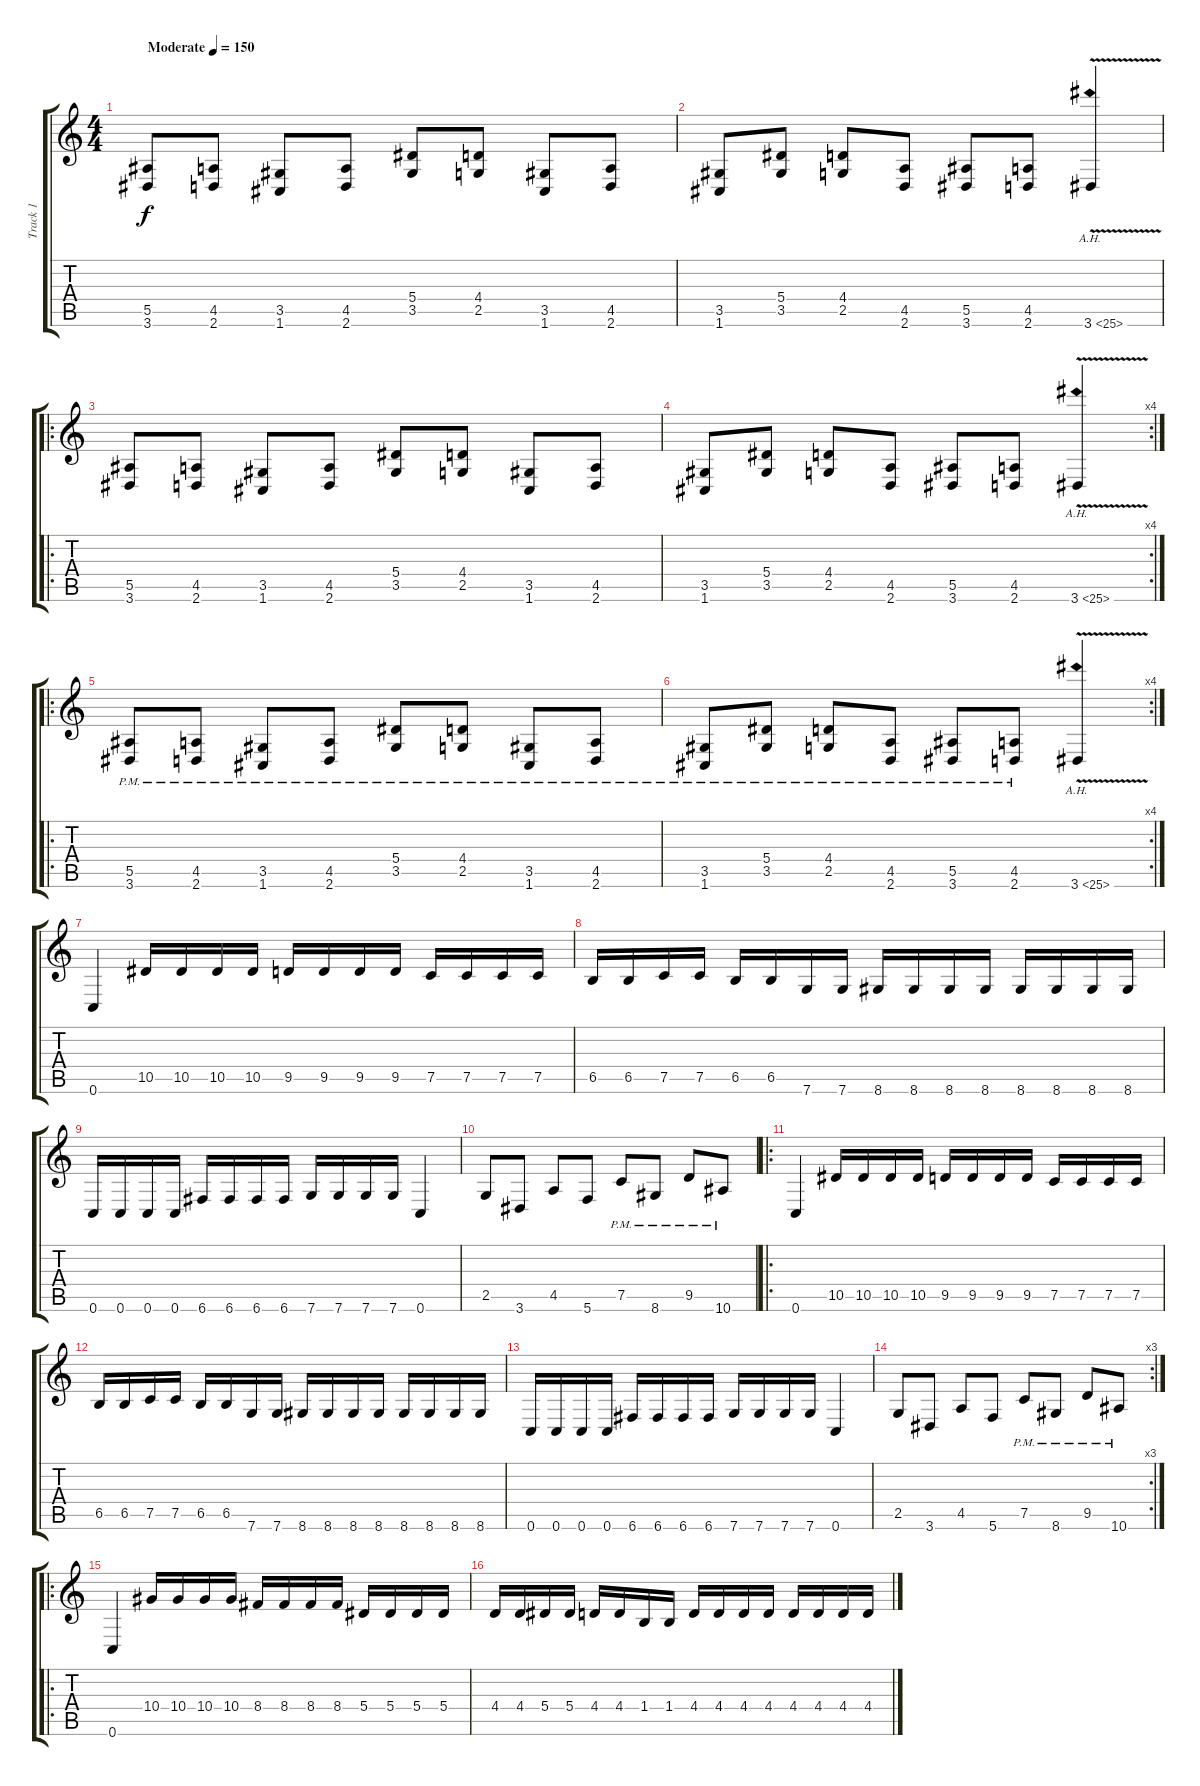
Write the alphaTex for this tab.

\track ("Track 1" "Track 1") {instrument distortionguitar}
\staff {score tabs}
\tuning (C4 G3 Eb3 Bb2 F2 C2) {hide}
\ts (4 4)
\tempo (150 "Moderate")
\clef g2
\ks c
(5.5 3.6).8{dy f instrument distortionguitar} (4.5 2.6).8 (3.5 1.6).8 (4.5 2.6).8 (5.4 3.5).8 (4.4 2.5).8 (3.5 1.6).8 (4.5 2.6).8 |
(3.5 1.6).8 (5.4 3.5).8 (4.4 2.5).8 (4.5 2.6).8 (5.5 3.6).8 (4.5 2.6).8 3.6{ah 22 v}.4 |
\ro
(5.5 3.6).8 (4.5 2.6).8 (3.5 1.6).8 (4.5 2.6).8 (5.4 3.5).8 (4.4 2.5).8 (3.5 1.6).8 (4.5 2.6).8 |
\rc 4
(3.5 1.6).8 (5.4 3.5).8 (4.4 2.5).8 (4.5 2.6).8 (5.5 3.6).8 (4.5 2.6).8 3.6{ah 22 v}.4 |
\ro
(5.5{pm} 3.6{pm}).8 (4.5{pm} 2.6{pm}).8 (3.5{pm} 1.6{pm}).8 (4.5{pm} 2.6{pm}).8 (5.4{pm} 3.5{pm}).8 (4.4{pm} 2.5{pm}).8 (3.5{pm} 1.6{pm}).8 (4.5{pm} 2.6{pm}).8 |
\rc 4
(3.5{pm} 1.6{pm}).8 (5.4{pm} 3.5{pm}).8 (4.4{pm} 2.5{pm}).8 (4.5{pm} 2.6{pm}).8 (5.5{pm} 3.6{pm}).8 (4.5{pm} 2.6{pm}).8 3.6{ah 22 v}.4 |
0.6.4 10.5.16 10.5.16 10.5.16 10.5.16 9.5.16 9.5.16 9.5.16 9.5.16 7.5.16 7.5.16 7.5.16 7.5.16 |
6.5.16 6.5.16 7.5.16 7.5.16 6.5.16 6.5.16 7.6.16 7.6.16 8.6.16 8.6.16 8.6.16 8.6.16 8.6.16 8.6.16 8.6.16 8.6.16 |
0.6.16 0.6.16 0.6.16 0.6.16 6.6.16 6.6.16 6.6.16 6.6.16 7.6.16 7.6.16 7.6.16 7.6.16 0.6.4 |
2.5.8 3.6.8 4.5.8 5.6.8 7.5{pm}.8 8.6{pm}.8 9.5{pm}.8 10.6{pm}.8 |
\ro
0.6.4 10.5.16 10.5.16 10.5.16 10.5.16 9.5.16 9.5.16 9.5.16 9.5.16 7.5.16 7.5.16 7.5.16 7.5.16 |
6.5.16 6.5.16 7.5.16 7.5.16 6.5.16 6.5.16 7.6.16 7.6.16 8.6.16 8.6.16 8.6.16 8.6.16 8.6.16 8.6.16 8.6.16 8.6.16 |
0.6.16 0.6.16 0.6.16 0.6.16 6.6.16 6.6.16 6.6.16 6.6.16 7.6.16 7.6.16 7.6.16 7.6.16 0.6.4 |
\rc 3
2.5.8 3.6.8 4.5.8 5.6.8 7.5{pm}.8 8.6{pm}.8 9.5{pm}.8 10.6{pm}.8 |
\ro
0.6.4 10.4.16 10.4.16 10.4.16 10.4.16 8.4.16 8.4.16 8.4.16 8.4.16 5.4.16 5.4.16 5.4.16 5.4.16 |
4.4.16 4.4.16 5.4.16 5.4.16 4.4.16 4.4.16 1.4.16 1.4.16 4.4.16 4.4.16 4.4.16 4.4.16 4.4.16 4.4.16 4.4.16 4.4.16
